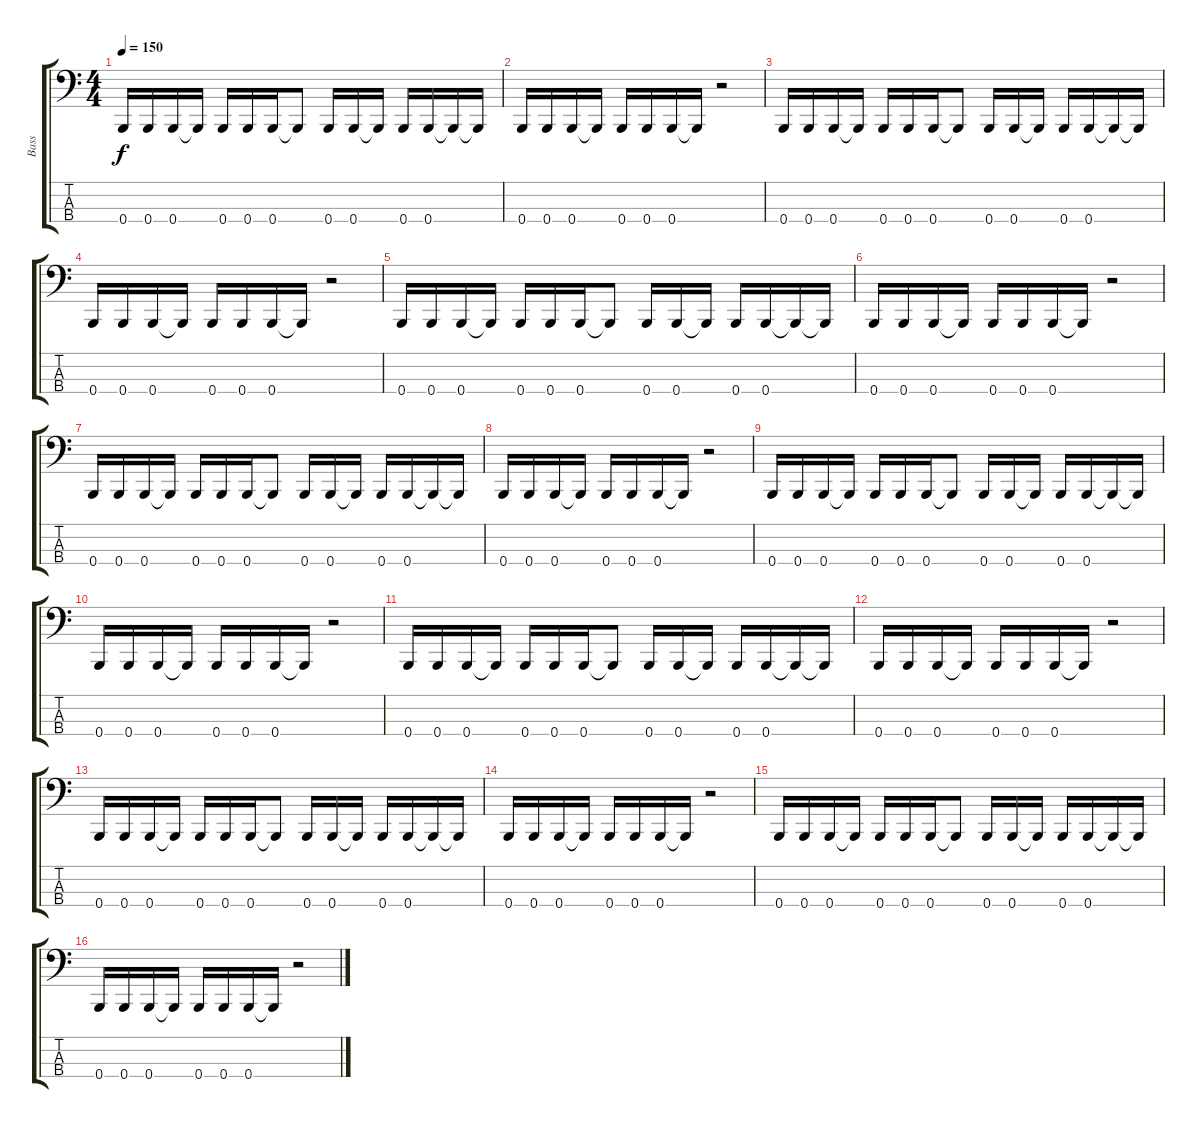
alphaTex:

\track ("Bass" "Bass") {instrument electricbasspick}
\staff {score tabs}
\tuning (E2 B1 Gb1 B0) {hide}
\ts (4 4)
\tempo 150
\clef f4
\ks c
0.4.16{dy f} 0.4.16 0.4.16 0.4{t}.16 0.4.16 0.4.16 0.4.16 0.4{t}.8 0.4.16 0.4.16 0.4{t}.16 0.4.16 0.4.16 0.4{t}.16 0.4{t}.16 |
0.4.16 0.4.16 0.4.16 0.4{t}.16 0.4.16 0.4.16 0.4.16 0.4{t}.16 r.2 |
0.4.16 0.4.16 0.4.16 0.4{t}.16 0.4.16 0.4.16 0.4.16 0.4{t}.8 0.4.16 0.4.16 0.4{t}.16 0.4.16 0.4.16 0.4{t}.16 0.4{t}.16 |
0.4.16 0.4.16 0.4.16 0.4{t}.16 0.4.16 0.4.16 0.4.16 0.4{t}.16 r.2 |
0.4.16 0.4.16 0.4.16 0.4{t}.16 0.4.16 0.4.16 0.4.16 0.4{t}.8 0.4.16 0.4.16 0.4{t}.16 0.4.16 0.4.16 0.4{t}.16 0.4{t}.16 |
0.4.16 0.4.16 0.4.16 0.4{t}.16 0.4.16 0.4.16 0.4.16 0.4{t}.16 r.2 |
0.4.16 0.4.16 0.4.16 0.4{t}.16 0.4.16 0.4.16 0.4.16 0.4{t}.8 0.4.16 0.4.16 0.4{t}.16 0.4.16 0.4.16 0.4{t}.16 0.4{t}.16 |
0.4.16 0.4.16 0.4.16 0.4{t}.16 0.4.16 0.4.16 0.4.16 0.4{t}.16 r.2 |
0.4.16 0.4.16 0.4.16 0.4{t}.16 0.4.16 0.4.16 0.4.16 0.4{t}.8 0.4.16 0.4.16 0.4{t}.16 0.4.16 0.4.16 0.4{t}.16 0.4{t}.16 |
0.4.16 0.4.16 0.4.16 0.4{t}.16 0.4.16 0.4.16 0.4.16 0.4{t}.16 r.2 |
0.4.16 0.4.16 0.4.16 0.4{t}.16 0.4.16 0.4.16 0.4.16 0.4{t}.8 0.4.16 0.4.16 0.4{t}.16 0.4.16 0.4.16 0.4{t}.16 0.4{t}.16 |
0.4.16 0.4.16 0.4.16 0.4{t}.16 0.4.16 0.4.16 0.4.16 0.4{t}.16 r.2 |
0.4.16 0.4.16 0.4.16 0.4{t}.16 0.4.16 0.4.16 0.4.16 0.4{t}.8 0.4.16 0.4.16 0.4{t}.16 0.4.16 0.4.16 0.4{t}.16 0.4{t}.16 |
0.4.16 0.4.16 0.4.16 0.4{t}.16 0.4.16 0.4.16 0.4.16 0.4{t}.16 r.2 |
0.4.16 0.4.16 0.4.16 0.4{t}.16 0.4.16 0.4.16 0.4.16 0.4{t}.8 0.4.16 0.4.16 0.4{t}.16 0.4.16 0.4.16 0.4{t}.16 0.4{t}.16 |
0.4.16 0.4.16 0.4.16 0.4{t}.16 0.4.16 0.4.16 0.4.16 0.4{t}.16 r.2
